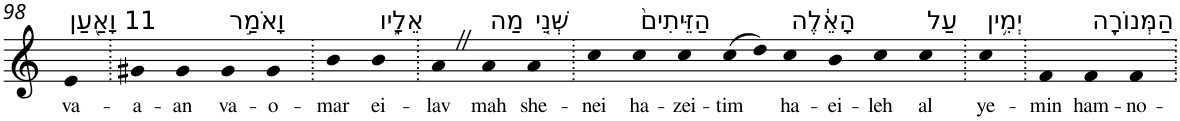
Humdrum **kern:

**kern	**text
*part1	*part1
*staff1	*staff1
*I"Piano	*
*I'Pno	*
!!LO:PB:g=z
*clefG2	*
*k[]	*
=98	=98
!LO:TX:a:t=11 וָאַ֖עַן	!
!	!LO:LY:b
4e	va-
=99.	=99.
!	!LO:LY:b
4g#X	-a-
!	!LO:LY:b
4g#	-an
!LO:TX:a:t=וָאֹמַ֣ר	!
!	!LO:LY:b
4g#	va-
!	!LO:LY:b
4g#	-o-
=100.	=100.
!	!LO:LY:b
4b	-mar
!LO:TX:a:t=אֵלָ֑יו	!
!	!LO:LY:b
4b	ei-
=101.	=101.
!	!LO:LY:b
4aZ	-lav
!LO:TX:a:t=מַה	!
!	!LO:LY:b
4a	mah
!LO:TX:a:t=שְּׁנֵ֤י	!
!	!LO:LY:b
4a	she-
=102.	=102.
!	!LO:LY:b
4cc	-nei
!LO:TX:a:t=הַזֵּיתִים֙	!
!	!LO:LY:b
4cc	ha-
!	!LO:LY:b
4cc	-zei-
!	!LO:LY:b
(>8cc	-tim
8dd)	.
!LO:TX:a:t=הָאֵ֔לֶה	!
!	!LO:LY:b
4cc	ha-
!	!LO:LY:b
4b	-ei-
!	!LO:LY:b
4cc	-leh
!LO:TX:a:t=עַל	!
!	!LO:LY:b
4cc	al
=103.	=103.
!LO:TX:a:t=יְמִ֥ין	!
!	!LO:LY:b
4cc	ye-
=104.	=104.
!	!LO:LY:b
4f	-min
!LO:TX:a:t=הַמְּנוֹרָ֖ה	!
!	!LO:LY:b
4f	ham-
!	!LO:LY:b
4f	-no-
=.	=.
*-	*-
